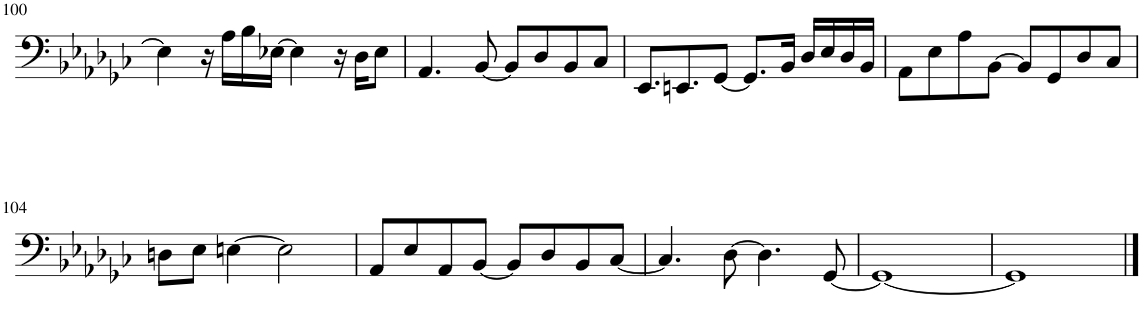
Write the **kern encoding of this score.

**kern
*part1
*staff1
*I"Piano
*I'Pno.
!!LO:PB:g=z
*clefF4
*k[b-e-a-d-g-c-]
*M4/4
=100
4E\]
16r
16A-\LL
16B-\
[16E-X\JJ
4E-\]
16r
16D-\KL
8E-\J
=101
4.AA-/
[8BB-/
8BB-/L]
8D-/
8BB-/
8C-/J
=102
8.EE-/L
8.EEn/
[8GG-/J
8.GG-/L]
16BB-/Jk
16D-/LL
16E-/
16D-/
16BB-/JJ
=103
8AA-\L
8E-\
8A-\
[8BB-\J
8BB-/L]
8GG-/
8D-/
8C-/J
!!LO:LB:g=z
=104
8Dn\L
8E-\J
[4En\
2E\]
=105
8AA-/L
8E-/
8AA-/
[8BB-/J
8BB-/L]
8D-/
8BB-/
[8C-/J
=106
4.C-/]
[8D-\
4.D-\]
[8GG-/
=107
1GG-_
=108
1GG-]
==
*-
